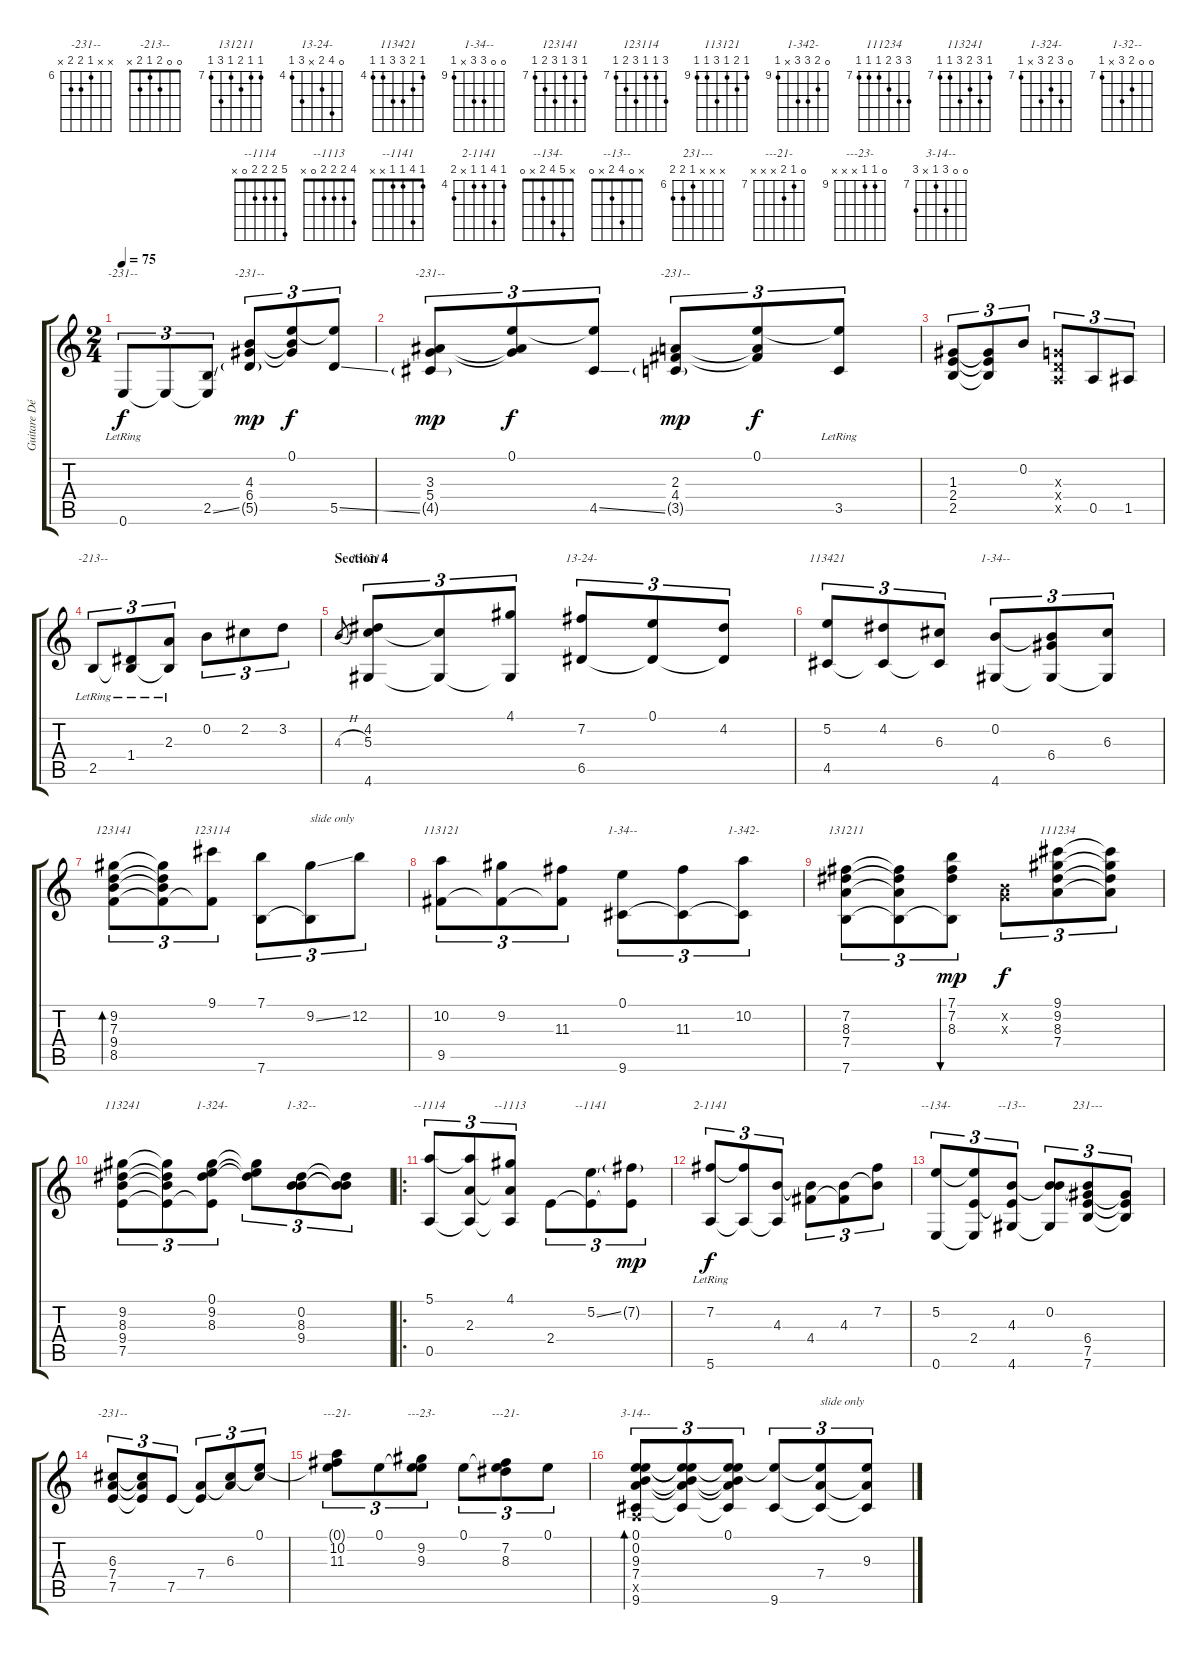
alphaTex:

\track ("Guitare Décembre 2001" "Guitare Dé") {instrument acousticguitarnylon}
\staff {score tabs}
\tuning (E4 B3 G3 D3 A2 E2) {hide}
\chord ("-231--" 0 0 1 2 2 0)
\chord ("-231--" 0 0 4 6 5 0) {firstfret 4}
\chord ("-231--" 0 0 3 5 4 0) {firstfret 3}
\chord ("-231--" 0 0 2 4 3 0) {firstfret 2}
\chord ("-213--" 0 0 2 1 2 x)
\chord ("131211" 4 4 5 4 6 4) {firstfret 4}
\chord ("13-24-" 0 7 5 x 6 4) {firstfret 4}
\chord ("113421" 4 5 6 6 4 4) {firstfret 4}
\chord ("1-34--" 0 0 6 6 x 4) {firstfret 4}
\chord ("123141" 7 9 7 9 8 7) {firstfret 7}
\chord ("123114" 9 7 7 9 8 7) {firstfret 7}
\chord ("113121" 9 10 9 11 9 9) {firstfret 9}
\chord ("1-34--" 0 0 11 11 x 9) {firstfret 9}
\chord ("1-342-" 0 10 11 11 x 9) {firstfret 9}
\chord ("131211" 7 7 8 7 9 7) {firstfret 7}
\chord ("111234" 9 9 8 7 7 7) {firstfret 7}
\chord ("113241" 7 9 8 9 7 7) {firstfret 7}
\chord ("1-324-" 0 9 8 9 x 7) {firstfret 7}
\chord ("1-32--" 0 0 8 9 x 7) {firstfret 7}
\chord ("--1114" 5 2 2 2 0 x)
\chord ("--1113" 4 2 2 2 0 x)
\chord ("--1141" 1 4 1 1 x x)
\chord ("2-1141" 4 7 4 4 x 5) {firstfret 4}
\chord ("--134-" x 5 4 2 x 0)
\chord ("--13--" x 0 4 2 x 0)
\chord ("231---" x x x 6 7 7) {firstfret 6}
\chord ("-231--" x x 6 7 7 x) {firstfret 6}
\chord ("---21-" 0 10 11 x x x) {firstfret 10}
\chord ("---23-" 0 9 9 x x x) {firstfret 9}
\chord ("---21-" 0 7 8 x x x) {firstfret 7}
\chord ("3-14--" 0 0 9 7 x 9) {firstfret 7}
\ts (2 4)
\tempo 75
\clef g2
\ks c
0.6{lr}.8{tu (3 2) ch "-231--" dy f} 0.6{t}.8{tu (3 2)} (2.5{ss} 0.6{t}).8{tu (3 2)} (4.3 6.4 5.5{g}).8{tu (3 2) ch "-231--" dy mp} (0.1 4.3{t} 6.4{t}).8{tu (3 2) dy f} (0.1{t} 5.5{ss}).8{tu (3 2)} |
(3.3 5.4 4.5{g}).8{tu (3 2) ch "-231--" dy mp} (0.1 3.3{t} 5.4{t}).8{tu (3 2) dy f} (0.1{t} 4.5{ss}).8{tu (3 2)} (2.3 4.4 3.5{g}).8{tu (3 2) ch "-231--" dy mp} (0.1 2.3{t} 4.4{t}).8{tu (3 2) dy f} (0.1{t} 3.5{lr}).8{tu (3 2)} |
(1.3 2.4 2.5).8{tu (3 2)} (1.3{t} 2.4{t} 2.5{t}).8{tu (3 2)} 0.2.8{tu (3 2)} (0.3{x} 0.4{x} 0.5{x}).8{tu (3 2)} 0.5.8{tu (3 2)} 1.5.8{tu (3 2)} |
2.5{lr}.8{tu (3 2) ch "-213--"} (1.4{lr} 2.5{t}).8{tu (3 2)} (2.3{lr} 2.5{t}).8{tu (3 2)} 0.2.8{tu (3 2)} 2.2.8{tu (3 2)} 3.2.8{tu (3 2)} |
\section ("" "Section 4")
4.3{h}.8{gr} (4.2 5.3 4.6).8{tu (3 2) ch "131211"} (5.3{t} 4.6{t}).8{tu (3 2)} (4.1 4.6{t}).8{tu (3 2)} (7.2 6.5).8{tu (3 2) ch "13-24-"} (0.1 6.5{t}).8{tu (3 2)} (4.2 6.5{t}).8{tu (3 2)} |
(5.2 4.5).8{tu (3 2) ch "113421"} (4.2 4.5{t}).8{tu (3 2)} (6.3 4.5{t}).8{tu (3 2)} (0.2 4.6).8{tu (3 2) ch "1-34--"} (0.2{t} 6.4 4.6{t}).8{tu (3 2)} (6.3 4.6{t}).8{tu (3 2)} |
(9.2 7.3 9.4 8.5).8{tu (3 2) bd 120 ch "123141"} (9.2{t} 7.3{t} 9.4{t} 8.5{t}).8{tu (3 2)} (9.1 8.5{t}).8{tu (3 2) ch "123114"} (7.1 7.6).8{tu (3 2)} (9.2{ss} 7.6{t}).8{tu (3 2) txt "slide only"} 12.2.8{tu (3 2)} |
(10.2 9.5).8{tu (3 2) ch "113121"} (9.2 9.5{t}).8{tu (3 2)} (11.3 9.5{t}).8{tu (3 2)} (0.1 9.6).8{tu (3 2) ch "1-34--"} (11.3 9.6{t}).8{tu (3 2)} (10.2 9.6{t}).8{tu (3 2) ch "1-342-"} |
(7.2 8.3 7.4 7.6).8{tu (3 2) ch "131211"} (7.2{t} 8.3{t} 7.4{t} 7.6{t}).8{tu (3 2)} (7.1 7.2 8.3 7.6{t}).8{tu (3 2) bu 60 dy mp} (0.2{x} 0.3{x}).8{tu (3 2) dy f} (9.1 9.2 8.3 7.4).8{tu (3 2) ch "111234"} (9.1{t} 9.2{t} 8.3{t} 7.4{t}).8{tu (3 2)} |
(9.2 8.3 9.4 7.5).8{tu (3 2) ch "113241"} (9.2{t} 8.3{t} 9.4{t} 7.5{t}).8{tu (3 2)} (0.1 9.2 8.3 7.5{t}).8{tu (3 2) ch "1-324-"} (0.1{t} 9.2{t} 8.3{t}).8{tu (3 2)} (0.2 8.3 9.4).8{tu (3 2) ch "1-32--"} (0.2{t} 8.3{t} 9.4{t}).8{tu (3 2)} |
\ro
(5.1 0.5).8{tu (3 2) ch "--1114"} (5.1{t} 2.3 0.5{t}).8{tu (3 2)} (4.1 2.3{t} 0.5{t}).8{tu (3 2) ch "--1113"} 2.4.8{tu (3 2)} (5.2{ss} 2.4{t}).8{tu (3 2) ch "--1141"} (7.2{g} 2.4{t}).8{tu (3 2) dy mp} |
(7.2 5.6{lr}).8{tu (3 2) ch "2-1141" dy f} (7.2{t} 5.6{t}).8{tu (3 2)} (4.3 5.6{t}).8{tu (3 2)} (4.3{t} 4.4).8{tu (3 2)} (4.3 4.4{t}).8{tu (3 2)} (7.2 4.3{t}).8{tu (3 2)} |
(5.2 0.6).8{tu (3 2) ch "--134-"} (5.2{t} 2.4 0.6{t}).8{tu (3 2)} (4.3 2.4{t} 4.6).8{tu (3 2) ch "--13--"} (0.2 4.3{t} 4.6{t}).8{tu (3 2)} (0.2{t} 6.4 7.5 7.6).8{tu (3 2) ch "231---"} (6.4{t} 7.5{t} 7.6{t}).8{tu (3 2)} |
(6.3 7.4 7.5).8{tu (3 2) ch "-231--"} (6.3{t} 7.4{t} 7.5{t}).8{tu (3 2)} 7.5.8{tu (3 2)} (7.4 7.5{t}).8{tu (3 2)} (6.3 7.4{t}).8{tu (3 2)} (0.1 6.3{t}).8{tu (3 2)} |
(0.1{t} 10.2 11.3).8{tu (3 2) ch "---21-"} 0.1.8{tu (3 2)} (0.1{t} 9.2 9.3).8{tu (3 2) ch "---23-"} 0.1.8{tu (3 2)} (0.1{t} 7.2 8.3).8{tu (3 2) ch "---21-"} 0.1.8{tu (3 2)} |
(0.1 0.2 9.3 7.4 0.5{x} 9.6).8{tu (3 2) bd 120 ch "3-14--"} (0.1{t} 0.2{t} 9.3{t} 7.4{t} 9.6{t}).8{tu (3 2)} (0.1 0.2{t} 9.3{t} 7.4{t} 9.6{t}).8{tu (3 2)} (0.1{t} 9.6).8{tu (3 2)} (0.1{t} 7.4 9.6{t}).8{tu (3 2) txt "slide only"} (9.3{ss} 7.4{t} 9.6{t}).8{tu (3 2)}
